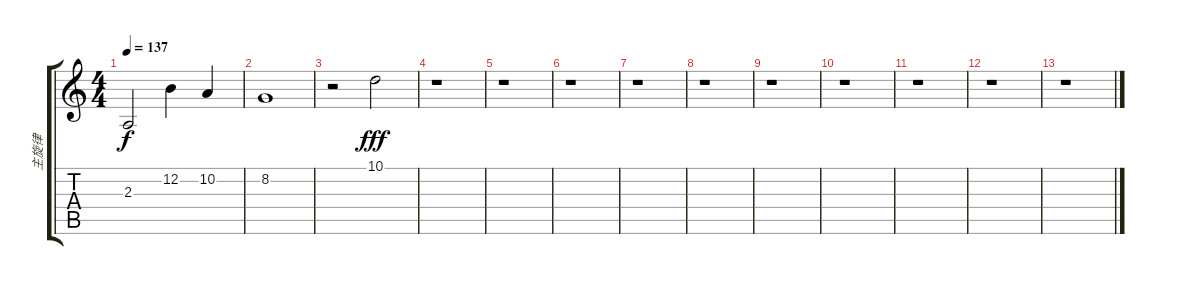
\track ("主旋律" "主旋律") {instrument harmonica}
\staff {score tabs}
\tuning (E4 B3 G3 D3 A2 E2) {hide}
\ts (4 4)
\tempo 137
\clef g2
\ks c
2.3{t}.2{dy f} 12.2.4 10.2.4 |
8.2.1 |
r.2 10.1.2{dy fff} |
r.1 |
r.1 |
r.1 |
r.1 |
r.1 |
r.1 |
r.1 |
r.1 |
r.1 |
r.1
